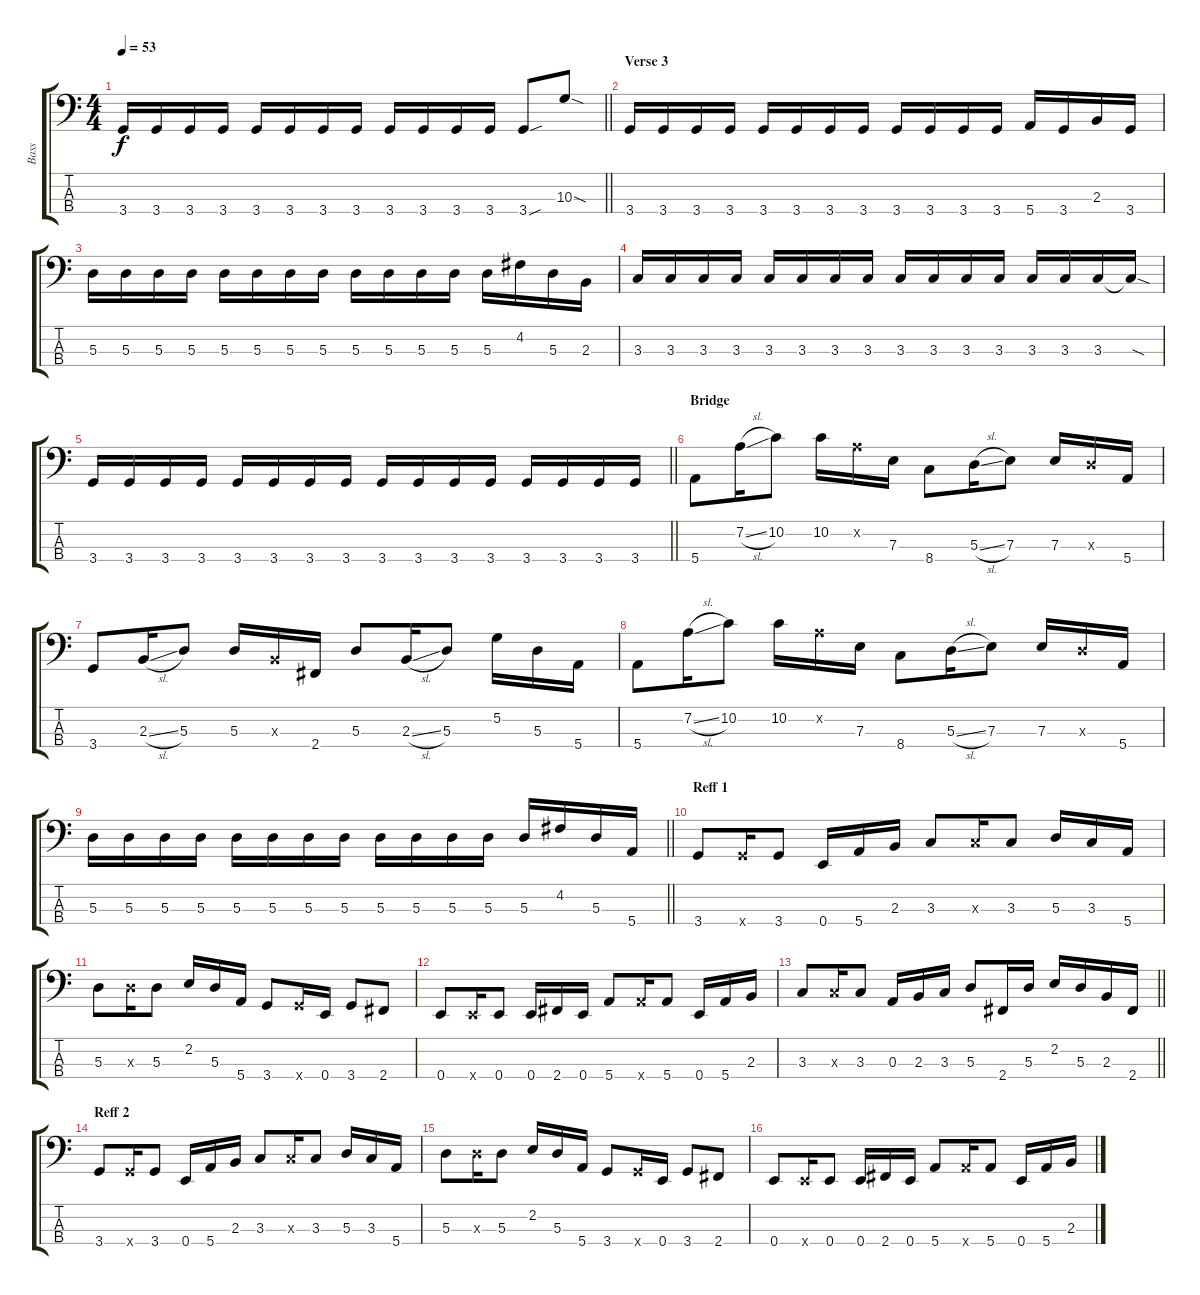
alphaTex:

\track ("Bass" "Bass") {instrument electricbassfinger}
\staff {score tabs}
\tuning (G2 D2 A1 E1) {hide}
\ts (4 4)
\tempo 53
\clef f4
\barLineRight lightlight
\ks c
3.4.16{dy f} 3.4.16 3.4.16 3.4.16 3.4.16 3.4.16 3.4.16 3.4.16 3.4.16 3.4.16 3.4.16 3.4.16 3.4{sou}.8 10.3{sod}.8 |
\section ("" "Verse 3")
3.4.16 3.4.16 3.4.16 3.4.16 3.4.16 3.4.16 3.4.16 3.4.16 3.4.16 3.4.16 3.4.16 3.4.16 5.4.16 3.4.16 2.3.16 3.4.16 |
5.3.16 5.3.16 5.3.16 5.3.16 5.3.16 5.3.16 5.3.16 5.3.16 5.3.16 5.3.16 5.3.16 5.3.16 5.3.16 4.2.16 5.3.16 2.3.16 |
3.3.16 3.3.16 3.3.16 3.3.16 3.3.16 3.3.16 3.3.16 3.3.16 3.3.16 3.3.16 3.3.16 3.3.16 3.3.16 3.3.16 3.3.16 3.3{sod t}.16 |
\barLineRight lightlight
3.4.16 3.4.16 3.4.16 3.4.16 3.4.16 3.4.16 3.4.16 3.4.16 3.4.16 3.4.16 3.4.16 3.4.16 3.4.16 3.4.16 3.4.16 3.4.16 |
\section ("" "Bridge")
5.4.8 7.2{sl}.16 10.2.8 10.2.16 7.2{x}.16 7.3.16 8.4.8 5.3{sl}.16 7.3.8 7.3.16 5.3{x}.16 5.4.16 |
3.4.8 2.3{sl}.16 5.3.8 5.3.16 2.3{x}.16 2.4.16 5.3.8 2.3{sl}.16 5.3.8 5.2.16 5.3.16 5.4.16 |
5.4.8 7.2{sl}.16 10.2.8 10.2.16 7.2{x}.16 7.3.16 8.4.8 5.3{sl}.16 7.3.8 7.3.16 5.3{x}.16 5.4.16 |
\barLineRight lightlight
5.3.16 5.3.16 5.3.16 5.3.16 5.3.16 5.3.16 5.3.16 5.3.16 5.3.16 5.3.16 5.3.16 5.3.16 5.3.16 4.2.16 5.3.16 5.4.16 |
\section ("" "Reff 1")
3.4.8 3.4{x}.16 3.4.8 0.4.16 5.4.16 2.3.16 3.3.8 3.3{x}.16 3.3.8 5.3.16 3.3.16 5.4.16 |
5.3.8 5.3{x}.16 5.3.8 2.2.16 5.3.16 5.4.16 3.4.8 3.4{x}.16 0.4.16 3.4.8 2.4.8 |
0.4.8 0.4{x}.16 0.4.8 0.4.16 2.4.16 0.4.16 5.4.8 5.4{x}.16 5.4.8 0.4.16 5.4.16 2.3.16 |
\barLineRight lightlight
3.3.8 3.3{x}.16 3.3.8 0.3.16 2.3.16 3.3.16 5.3.8 2.4.16 5.3.16 2.2.16 5.3.16 2.3.16 2.4.16 |
\section ("" "Reff 2")
3.4.8 3.4{x}.16 3.4.8 0.4.16 5.4.16 2.3.16 3.3.8 3.3{x}.16 3.3.8 5.3.16 3.3.16 5.4.16 |
5.3.8 5.3{x}.16 5.3.8 2.2.16 5.3.16 5.4.16 3.4.8 3.4{x}.16 0.4.16 3.4.8 2.4.8 |
0.4.8 0.4{x}.16 0.4.8 0.4.16 2.4.16 0.4.16 5.4.8 5.4{x}.16 5.4.8 0.4.16 5.4.16 2.3.16
